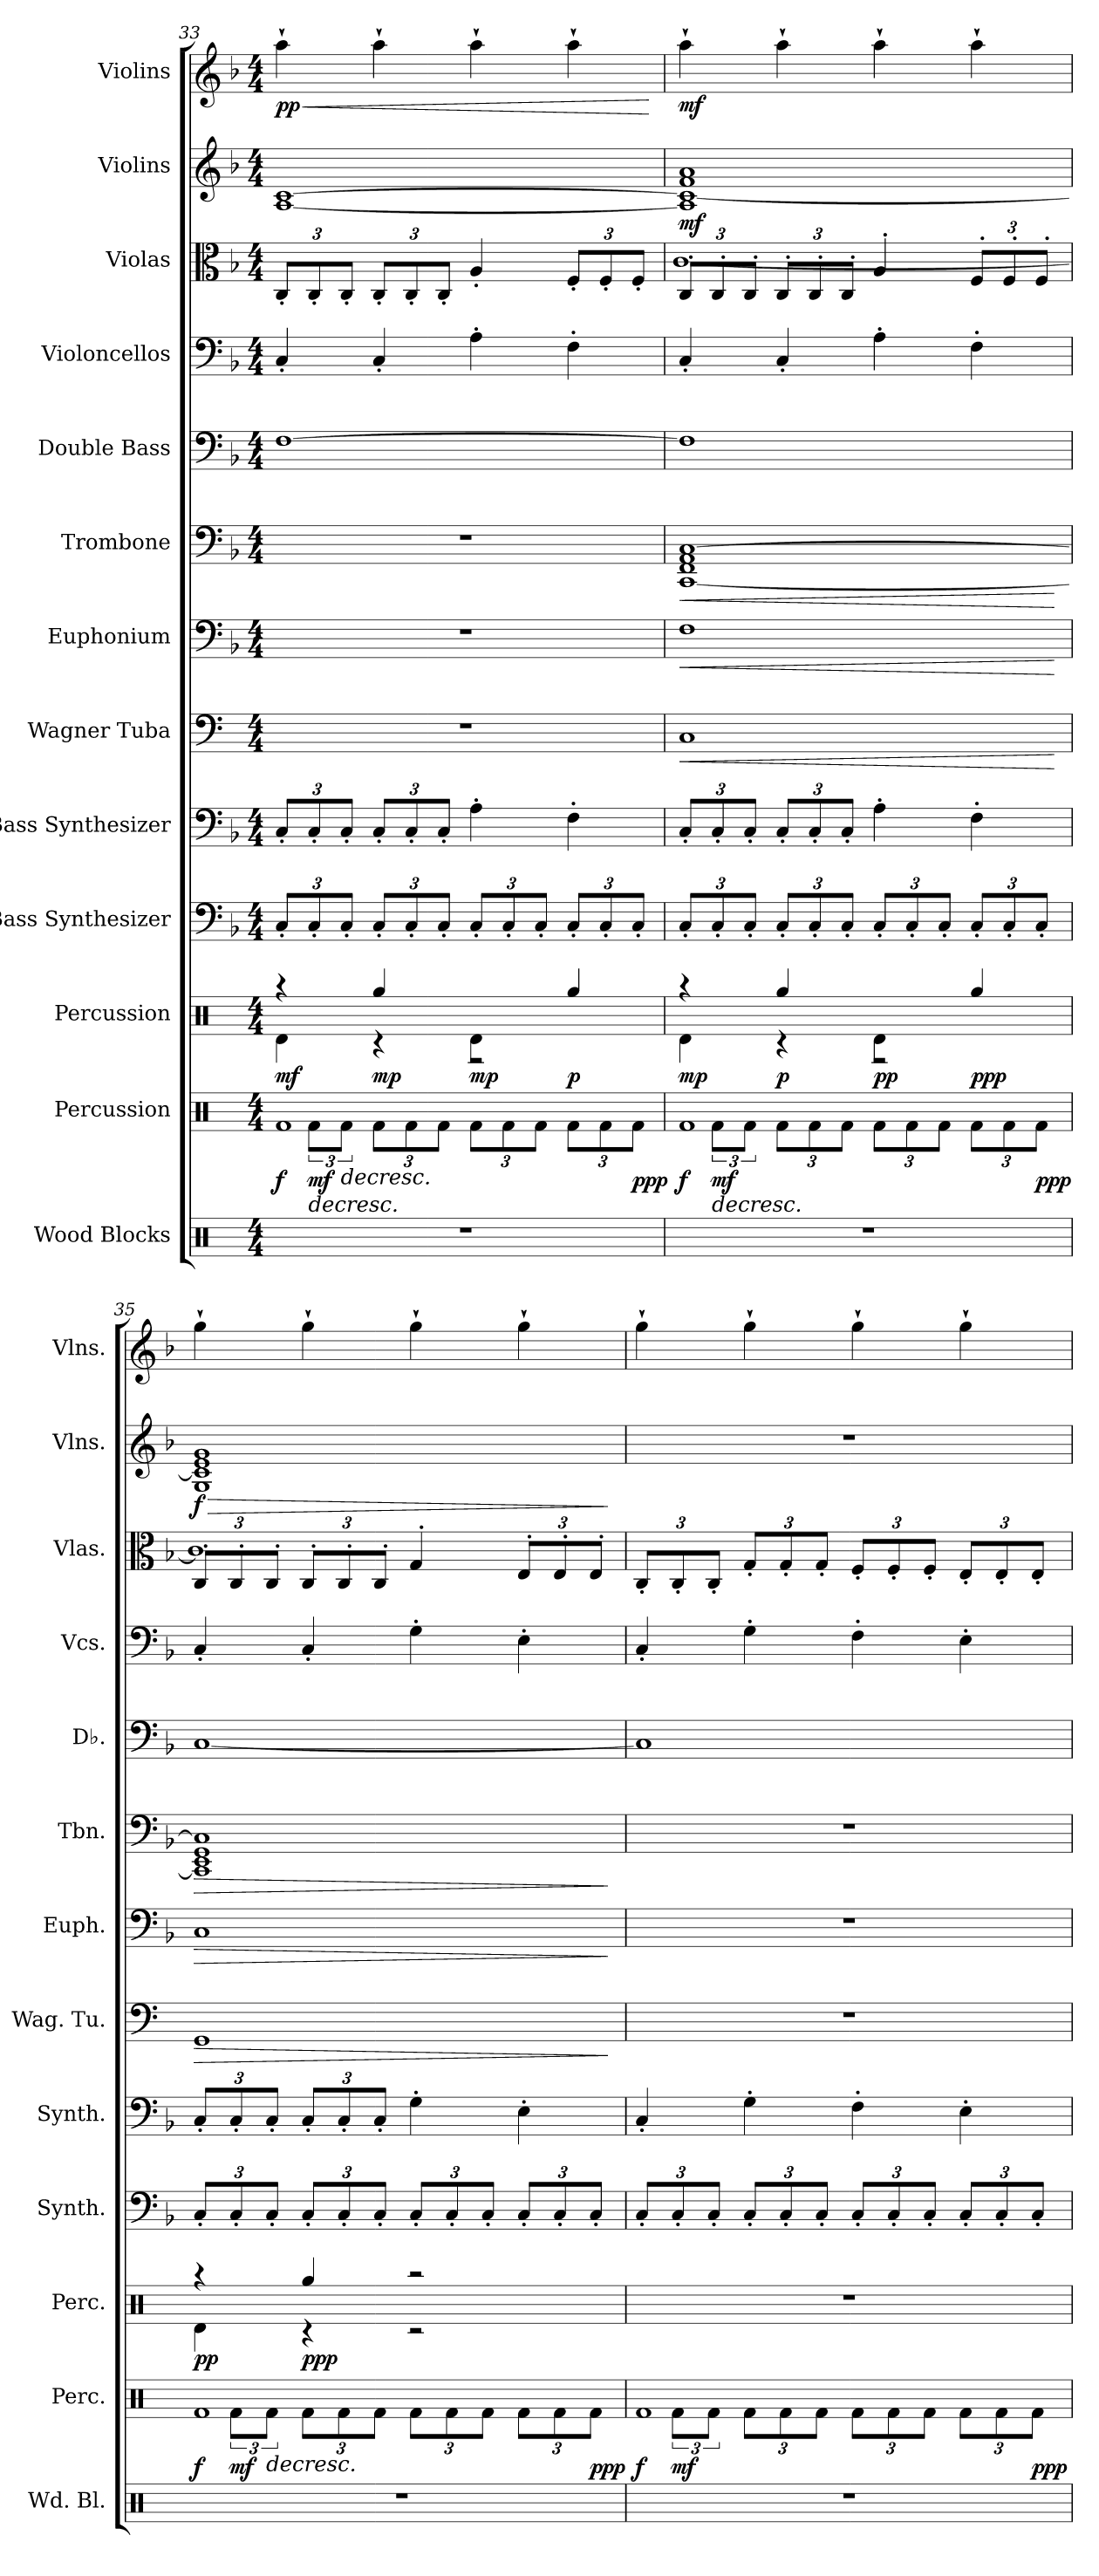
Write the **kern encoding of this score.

**kern	**kern	**dynam	**kern	**dynam	**kern	**kern	**kern	**dynam	**kern	**dynam	**kern	**dynam	**kern	**kern	**kern	**kern	**dynam	**kern	**dynam
*part13	*part12	*part12	*part11	*part11	*part10	*part9	*part8	*part8	*part7	*part7	*part6	*part6	*part5	*part4	*part3	*part2	*part2	*part1	*part1
*staff13	*staff12	*staff12	*staff11	*staff11	*staff10	*staff9	*staff8	*staff8	*staff7	*staff7	*staff6	*staff6	*staff5	*staff4	*staff3	*staff2	*staff2	*staff1	*staff1
*I"Wood Blocks	*I"Percussion	*	*I"Percussion	*	*I"Bass Synthesizer	*I"Bass Synthesizer	*I"Wagner Tuba	*	*I"Euphonium	*	*I"Trombone	*	*I"Double Bass	*I"Violoncellos	*I"Violas	*I"Violins	*	*I"Violins	*
*I'Wd. Bl.	*I'Perc.	*	*I'Perc.	*	*I'Synth.	*I'Synth.	*I'Wag. Tu.	*	*I'Euph.	*	*I'Tbn.	*	*I'Db.	*I'Vcs.	*I'Vlas.	*I'Vlns.	*	*I'Vlns.	*
*clefX	*clefX	*	*clefX	*	*clefF4	*clefF4	*clefF4	*	*clefF4	*	*clefF4	*	*clefF4	*clefF4	*clefC3	*clefG2	*	*clefG2	*
*	*	*	*	*	*	*	*ITrd4c7	*	*	*	*	*	*ITrd7c12	*	*	*	*	*	*
*k[]	*k[]	*	*k[]	*	*k[b-]	*k[b-]	*k[b-]	*	*k[b-]	*	*k[b-]	*	*k[b-]	*k[b-]	*k[b-]	*k[b-]	*	*k[b-]	*
*M4/4	*M4/4	*	*M4/4	*	*M4/4	*M4/4	*M4/4	*	*M4/4	*	*M4/4	*	*M4/4	*M4/4	*M4/4	*M4/4	*	*M4/4	*
=33	=33	=33	=33	=33	=33	=33	=33	=33	=33	=33	=33	=33	=33	=33	=33	=33	=33	=33	=33
*	*^	*	*^	*	*	*	*	*	*	*	*	*	*	*	*	*	*	*	*
*	*	*	*	*	*	*	*Xbrackettup	*Xbrackettup	*	*	*	*	*	*	*	*	*Xbrackettup	*	*	*	*
*	*	*	*	*	*	*	*	*	*	*	*	*	*	*	*	*	*^	*	*	*	*
!	!	!	!LO:DY:b	!	!	!LO:DY:b	!	!	!	!	!	!	!	!	!	!	!	!	!	!	!	!LO:HP:b
!	!	!	!	!	!	!	!	!	!	!	!	!	!	!	!	!	!	!	!	!	!	!LO:DY:n=1:b
1r	1Rf	12ryy	f	4r	4Rd\	mf	12C'/L	12C'/L	1r	.	1r	.	1r	.	[1FF	4C'/	12C'/L	1ryy	[1A [1c	.	4aa`\	< pp
!	!	!	!LO:HP:b	!	!	!	!	!	!	!	!	!	!	!	!	!	!	!	!	!	!	!
!	!	!	!LO:DY:n=1:b	!	!	!	!	!	!	!	!	!	!	!	!	!	!	!	!	!	!	!
.	.	12Rf\L	> mf	.	.	.	12C'/	12C'/	.	.	.	.	.	.	.	.	12C'/	.	.	.	.	.
!	!	!	!LO:HP:b	!	!	!	!	!	!	!	!	!	!	!	!	!	!	!	!	!	!	!
.	.	12Rf\J	>	.	.	.	12C'/J	12C'/J	.	.	.	.	.	.	.	.	12C'/J	.	.	.	.	.
*	*	*Xbrackettup	*	*	*	*	*	*	*	*	*	*	*	*	*	*	*	*	*	*	*	*
!	!	!	!	!	!	!LO:DY:b	!	!	!	!	!	!	!	!	!	!	!	!	!	!	!	!
.	.	12Rf\L	.	4Rgg/	4r	mp	12C'/L	12C'/L	.	.	.	.	.	.	.	4C'/	12C'/L	.	.	.	4aa`\	.
.	.	12Rf\	.	.	.	.	12C'/	12C'/	.	.	.	.	.	.	.	.	12C'/	.	.	.	.	.
.	.	12Rf\J	.	.	.	.	12C'/J	12C'/J	.	.	.	.	.	.	.	.	12C'/J	.	.	.	.	.
!	!	!	!	!	!	!LO:DY:b	!	!	!	!	!	!	!	!	!	!	!	!	!	!	!	!
.	.	12Rf\L	.	4Rd\	2r	mp	12C'/L	4A'\	.	.	.	.	.	.	.	4A'\	4A'/	.	.	.	4aa`\	.
.	.	12Rf\	.	.	.	.	12C'/	.	.	.	.	.	.	.	.	.	.	.	.	.	.	.
.	.	12Rf\J	.	.	.	.	12C'/J	.	.	.	.	.	.	.	.	.	.	.	.	.	.	.
!	!	!	!	!	!	!LO:DY:b	!	!	!	!	!	!	!	!	!	!	!	!	!	!	!	!
.	.	12Rf\L	.	4Rgg/	.	p	12C'/L	4F'\	.	.	.	.	.	.	.	4F'\	12F'/L	.	.	.	4aa`\	.
.	.	12Rf\	.	.	.	.	12C'/	.	.	.	.	.	.	.	.	.	12F'/	.	.	.	.	.
!	!	!	!LO:DY:n=2:b	!	!	!	!	!	!	!	!	!	!	!	!	!	!	!	!	!	!	!
.	.	12Rf\J	ppp	.	.	.	12C'/J	.	.	.	.	.	.	.	.	.	12F'/J	.	.	.	.	.
*	*v	*v	*	*	*	*	*	*	*	*	*	*	*	*	*	*	*v	*v	*	*	*	*
*	*	*	*v	*v	*	*	*	*	*	*	*	*	*	*	*	*	*	*	*	*
.	.	.	.	.	.	.	.	.	.	.	.	.	.	.	.	.	.	.	[
!!LO:PB:g=z
=34	=34	=34	=34	=34	=34	=34	=34	=34	=34	=34	=34	=34	=34	=34	=34	=34	=34	=34	=34
*	*^	*	*	*	*	*	*	*	*	*	*	*	*	*	*	*	*	*	*
*	*	*brackettup	*	*	*	*	*	*	*	*	*	*	*	*	*	*	*	*	*	*
*	*	*	*	*^	*	*	*	*	*	*	*	*	*	*	*	*	*	*	*	*
!	!	!	!LO:DY:b	!	!	!LO:DY:b	!	!	!	!LO:HP:b	!	!LO:HP:b	!	!LO:HP:b	!	!	!	!	!LO:DY:b	!	!LO:DY:b
*	*	*	*	*	*	*	*	*	*	*	*	*	*	*	*	*	*^	*	*	*	*
1r	1Rf	12ryy	f	4r	4Rd\	mp	12C'/L	12C'/L	1FF	<	1F	<	[1CC 1FF 1AA [1C	<	1FF]	4C'/	12C'/L	[1c	1A] 1c_ 1f 1a	mf	4aa`\	mf
!	!	!	!LO:HP:b	!	!	!	!	!	!	!	!	!	!	!	!	!	!	!	!	!	!	!
!	!	!	!LO:DY:n=1:b	!	!	!	!	!	!	!	!	!	!	!	!	!	!	!	!	!	!	!
.	.	12Rf\L	> mf	.	.	.	12C'/	12C'/	.	.	.	.	.	.	.	.	12C'/	.	.	.	.	.
.	.	12Rf\J	.	.	.	.	12C'/J	12C'/J	.	.	.	.	.	.	.	.	12C'/J	.	.	.	.	.
*	*	*Xbrackettup	*	*	*	*	*	*	*	*	*	*	*	*	*	*	*	*	*	*	*	*
!	!	!	!	!	!	!LO:DY:b	!	!	!	!	!	!	!	!	!	!	!	!	!	!	!	!
.	.	12Rf\L	.	4Rgg/	4r	p	12C'/L	12C'/L	.	.	.	.	.	.	.	4C'/	12C'/L	.	.	.	4aa`\	.
.	.	12Rf\	.	.	.	.	12C'/	12C'/	.	.	.	.	.	.	.	.	12C'/	.	.	.	.	.
.	.	12Rf\J	.	.	.	.	12C'/J	12C'/J	.	.	.	.	.	.	.	.	12C'/J	.	.	.	.	.
!	!	!	!	!	!	!LO:DY:b	!	!	!	!	!	!	!	!	!	!	!	!	!	!	!	!
.	.	12Rf\L	.	4Rd\	2r	pp	12C'/L	4A'\	.	.	.	.	.	.	.	4A'\	4A'/	.	.	.	4aa`\	.
.	.	12Rf\	.	.	.	.	12C'/	.	.	.	.	.	.	.	.	.	.	.	.	.	.	.
.	.	12Rf\J	.	.	.	.	12C'/J	.	.	.	.	.	.	.	.	.	.	.	.	.	.	.
!	!	!	!	!	!	!LO:DY:b	!	!	!	!	!	!	!	!	!	!	!	!	!	!	!	!
.	.	12Rf\L	.	4Rgg/	.	ppp	12C'/L	4F'\	.	.	.	.	.	.	.	4F'\	12F'/L	.	.	.	4aa`\	.
.	.	12Rf\	.	.	.	.	12C'/	.	.	.	.	.	.	.	.	.	12F'/	.	.	.	.	.
!	!	!	!LO:DY:n=2:b	!	!	!	!	!	!	!	!	!	!	!	!	!	!	!	!	!	!	!
.	.	12Rf\J	ppp	.	.	.	12C'/J	.	.	.	.	.	.	.	.	.	12F'/J	.	.	.	.	.
*	*v	*v	*	*	*	*	*	*	*	*	*	*	*	*	*	*	*v	*v	*	*	*	*
*	*	*	*v	*v	*	*	*	*	*	*	*	*	*	*	*	*	*	*	*	*
.	.	]	.	.	.	.	.	[	.	[	.	[	.	.	.	.	.	.	.
=35	=35	=35	=35	=35	=35	=35	=35	=35	=35	=35	=35	=35	=35	=35	=35	=35	=35	=35	=35
*	*^	*	*	*	*	*	*	*	*	*	*	*	*	*	*	*	*	*	*
*	*	*brackettup	*	*	*	*	*	*	*	*	*	*	*	*	*	*	*	*	*	*
*	*	*	*	*^	*	*	*	*	*	*	*	*	*	*	*	*	*	*	*	*
!	!	!	!LO:DY:b	!	!	!LO:DY:b	!	!	!	!LO:HP:b	!	!LO:HP:b	!	!LO:HP:b	!	!	!	!	!LO:HP:b	!	!
*	*	*	*	*	*	*	*	*	*	*	*	*	*	*	*	*	*^	*	*	*	*
!	!	!	!	!	!	!	!	!	!	!	!	!	!	!	!	!	!	!	!	!LO:DY:n=1:b	!	!
1r	1Rf	12ryy	f	4r	4Rd\	pp	12C'/L	12C'/L	1CC	>	1C	>	1CC] 1EE 1GG 1C]	>	[1CC	4C'/	12C'/L	1c]	1G 1c] 1e 1g	> f	4gg`\	.
!	!	!	!LO:DY:n=1:b	!	!	!	!	!	!	!	!	!	!	!	!	!	!	!	!	!	!	!
.	.	12Rf\L	] mf	.	.	.	12C'/	12C'/	.	.	.	.	.	.	.	.	12C'/	.	.	.	.	.
!	!	!	!LO:HP:b	!	!	!	!	!	!	!	!	!	!	!	!	!	!	!	!	!	!	!
.	.	12Rf\J	>	.	.	.	12C'/J	12C'/J	.	.	.	.	.	.	.	.	12C'/J	.	.	.	.	.
*	*	*Xbrackettup	*	*	*	*	*	*	*	*	*	*	*	*	*	*	*	*	*	*	*	*
!	!	!	!	!	!	!LO:DY:b	!	!	!	!	!	!	!	!	!	!	!	!	!	!	!	!
.	.	12Rf\L	.	4Rgg/	4r	ppp	12C'/L	12C'/L	.	.	.	.	.	.	.	4C'/	12C'/L	.	.	.	4gg`\	.
.	.	12Rf\	.	.	.	.	12C'/	12C'/	.	.	.	.	.	.	.	.	12C'/	.	.	.	.	.
.	.	12Rf\J	.	.	.	.	12C'/J	12C'/J	.	.	.	.	.	.	.	.	12C'/J	.	.	.	.	.
.	.	12Rf\L	.	2r	2r	.	12C'/L	4G'\	.	.	.	.	.	.	.	4G'\	4G'/	.	.	.	4gg`\	.
.	.	12Rf\	.	.	.	.	12C'/	.	.	.	.	.	.	.	.	.	.	.	.	.	.	.
.	.	12Rf\J	.	.	.	.	12C'/J	.	.	.	.	.	.	.	.	.	.	.	.	.	.	.
.	.	12Rf\L	.	.	.	.	12C'/L	4E'\	.	.	.	.	.	.	.	4E'\	12E'/L	.	.	.	4gg`\	.
.	.	12Rf\	.	.	.	.	12C'/	.	.	.	.	.	.	.	.	.	12E'/	.	.	.	.	.
!	!	!	!LO:DY:n=2:b	!	!	!	!	!	!	!	!	!	!	!	!	!	!	!	!	!	!	!
.	.	12Rf\J	ppp	.	.	.	12C'/J	.	.	.	.	.	.	.	.	.	12E'/J	.	.	.	.	.
*	*v	*v	*	*	*	*	*	*	*	*	*	*	*	*	*	*	*v	*v	*	*	*	*
*	*	*	*v	*v	*	*	*	*	*	*	*	*	*	*	*	*	*	*	*	*
.	.	]	.	.	.	.	.	]	.	]	.	]	.	.	.	.	]	.	.
=36	=36	=36	=36	=36	=36	=36	=36	=36	=36	=36	=36	=36	=36	=36	=36	=36	=36	=36	=36
*	*^	*	*	*	*	*	*	*	*	*	*	*	*	*	*	*	*	*	*
*	*	*brackettup	*	*	*	*	*	*	*	*	*	*	*	*	*	*	*	*	*	*
!	!	!	!LO:DY:b	!	!	!	!	!	!	!	!	!	!	!	!	!	!	!	!	!
1r	1Rf	12ryy	f	1r	.	12C'/L	4C'/	1r	.	1r	.	1r	.	1CC]	4C'/	12C'/L	1r	.	4gg`\	.
!	!	!	!LO:DY:b	!	!	!	!	!	!	!	!	!	!	!	!	!	!	!	!	!
.	.	12Rf\L	mf	.	.	12C'/	.	.	.	.	.	.	.	.	.	12C'/	.	.	.	.
.	.	12Rf\J	.	.	.	12C'/J	.	.	.	.	.	.	.	.	.	12C'/J	.	.	.	.
*	*	*Xbrackettup	*	*	*	*	*	*	*	*	*	*	*	*	*	*	*	*	*	*
.	.	12Rf\L	.	.	.	12C'/L	4G'\	.	.	.	.	.	.	.	4G'\	12G'/L	.	.	4gg`\	.
.	.	12Rf\	.	.	.	12C'/	.	.	.	.	.	.	.	.	.	12G'/	.	.	.	.
.	.	12Rf\J	.	.	.	12C'/J	.	.	.	.	.	.	.	.	.	12G'/J	.	.	.	.
.	.	12Rf\L	.	.	.	12C'/L	4F'\	.	.	.	.	.	.	.	4F'\	12F'/L	.	.	4gg`\	.
.	.	12Rf\	.	.	.	12C'/	.	.	.	.	.	.	.	.	.	12F'/	.	.	.	.
.	.	12Rf\J	.	.	.	12C'/J	.	.	.	.	.	.	.	.	.	12F'/J	.	.	.	.
.	.	12Rf\L	.	.	.	12C'/L	4E'\	.	.	.	.	.	.	.	4E'\	12E'/L	.	.	4gg`\	.
.	.	12Rf\	.	.	.	12C'/	.	.	.	.	.	.	.	.	.	12E'/	.	.	.	.
!	!	!	!LO:DY:b	!	!	!	!	!	!	!	!	!	!	!	!	!	!	!	!	!
.	.	12Rf\J	ppp	.	.	12C'/J	.	.	.	.	.	.	.	.	.	12E'/J	.	.	.	.
*	*v	*v	*	*	*	*	*	*	*	*	*	*	*	*	*	*	*	*	*	*
.	.	]	.	.	.	.	.	.	.	.	.	.	.	.	.	.	.	.	.
=	=	=	=	=	=	=	=	=	=	=	=	=	=	=	=	=	=	=	=
*-	*-	*-	*-	*-	*-	*-	*-	*-	*-	*-	*-	*-	*-	*-	*-	*-	*-	*-	*-
